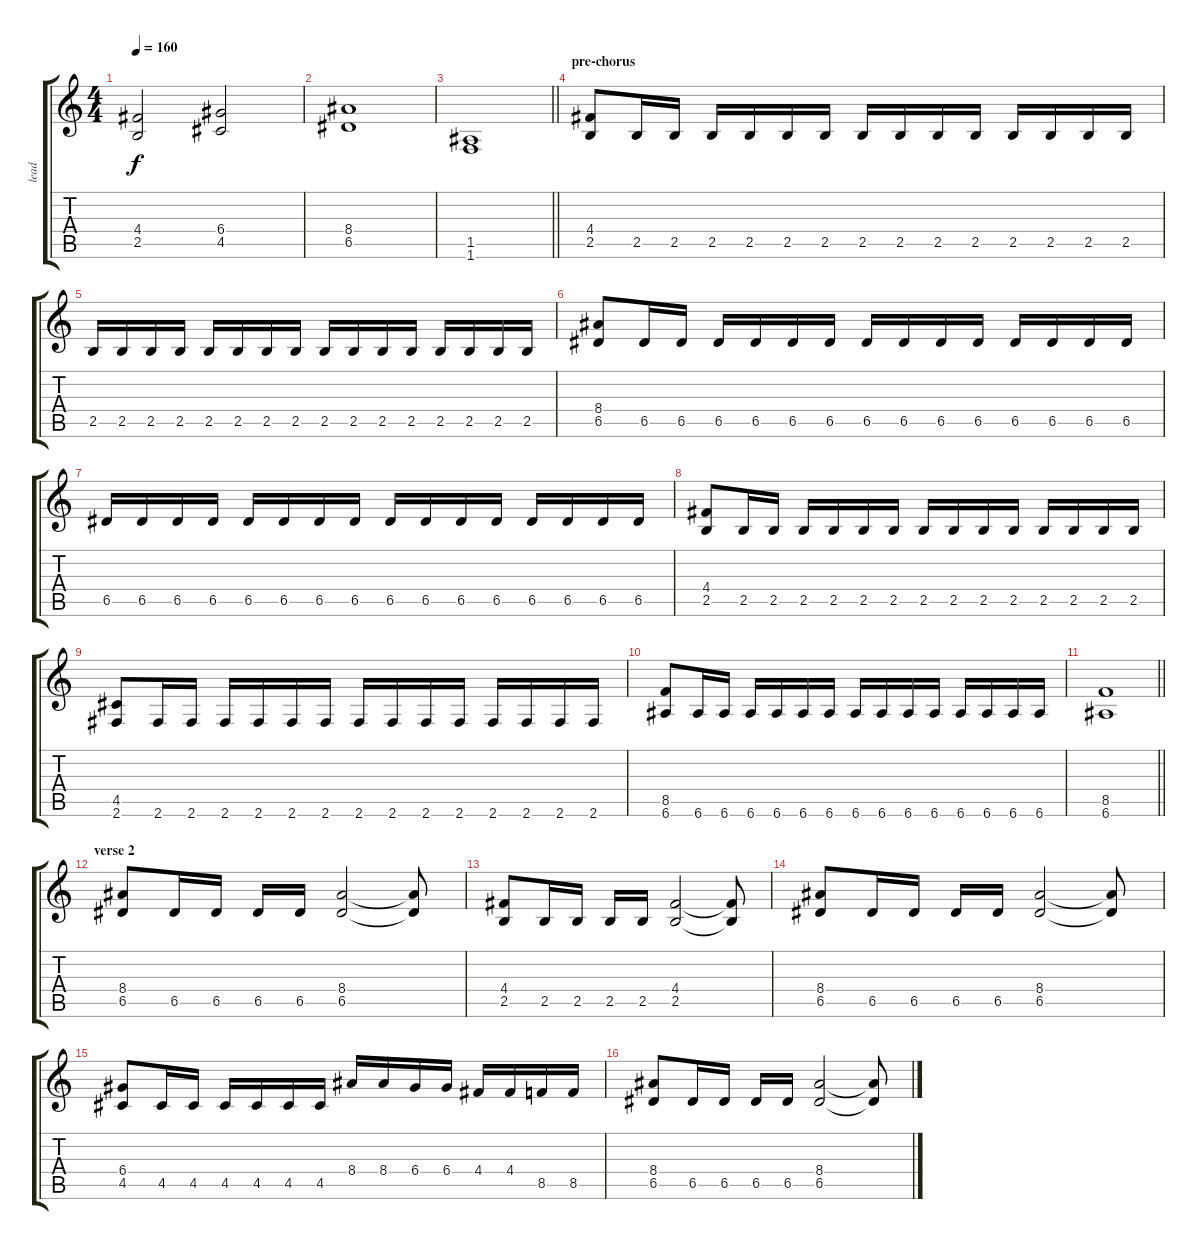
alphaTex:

\track ("lead" "lead") {instrument distortionguitar}
\staff {score tabs}
\tuning (E4 B3 G3 D3 A2 E2) {hide}
\ts (4 4)
\tempo 160
\clef g2
\ks c
(4.4 2.5).2{dy f} (6.4 4.5).2 |
(8.4 6.5).1 |
\barLineRight lightlight
(1.5 1.6).1 |
\section ("" "pre-chorus")
(4.4 2.5).8 2.5.16 2.5.16 2.5.16 2.5.16 2.5.16 2.5.16 2.5.16 2.5.16 2.5.16 2.5.16 2.5.16 2.5.16 2.5.16 2.5.16 |
2.5.16 2.5.16 2.5.16 2.5.16 2.5.16 2.5.16 2.5.16 2.5.16 2.5.16 2.5.16 2.5.16 2.5.16 2.5.16 2.5.16 2.5.16 2.5.16 |
(8.4 6.5).8 6.5.16 6.5.16 6.5.16 6.5.16 6.5.16 6.5.16 6.5.16 6.5.16 6.5.16 6.5.16 6.5.16 6.5.16 6.5.16 6.5.16 |
6.5.16 6.5.16 6.5.16 6.5.16 6.5.16 6.5.16 6.5.16 6.5.16 6.5.16 6.5.16 6.5.16 6.5.16 6.5.16 6.5.16 6.5.16 6.5.16 |
(4.4 2.5).8 2.5.16 2.5.16 2.5.16 2.5.16 2.5.16 2.5.16 2.5.16 2.5.16 2.5.16 2.5.16 2.5.16 2.5.16 2.5.16 2.5.16 |
(4.5 2.6).8 2.6.16 2.6.16 2.6.16 2.6.16 2.6.16 2.6.16 2.6.16 2.6.16 2.6.16 2.6.16 2.6.16 2.6.16 2.6.16 2.6.16 |
(8.5 6.6).8 6.6.16 6.6.16 6.6.16 6.6.16 6.6.16 6.6.16 6.6.16 6.6.16 6.6.16 6.6.16 6.6.16 6.6.16 6.6.16 6.6.16 |
\barLineRight lightlight
(8.5 6.6).1 |
\section ("" "verse 2")
(8.4 6.5).8 6.5.16 6.5.16 6.5.16 6.5.16 (8.4 6.5).2 (8.4{t} 6.5{t}).8 |
(4.4 2.5).8 2.5.16 2.5.16 2.5.16 2.5.16 (4.4 2.5).2 (4.4{t} 2.5{t}).8 |
(8.4 6.5).8 6.5.16 6.5.16 6.5.16 6.5.16 (8.4 6.5).2 (8.4{t} 6.5{t}).8 |
(6.4 4.5).8 4.5.16 4.5.16 4.5.16 4.5.16 4.5.16 4.5.16 8.4.16 8.4.16 6.4.16 6.4.16 4.4.16 4.4.16 8.5.16 8.5.16 |
(8.4 6.5).8 6.5.16 6.5.16 6.5.16 6.5.16 (8.4 6.5).2 (8.4{t} 6.5{t}).8
